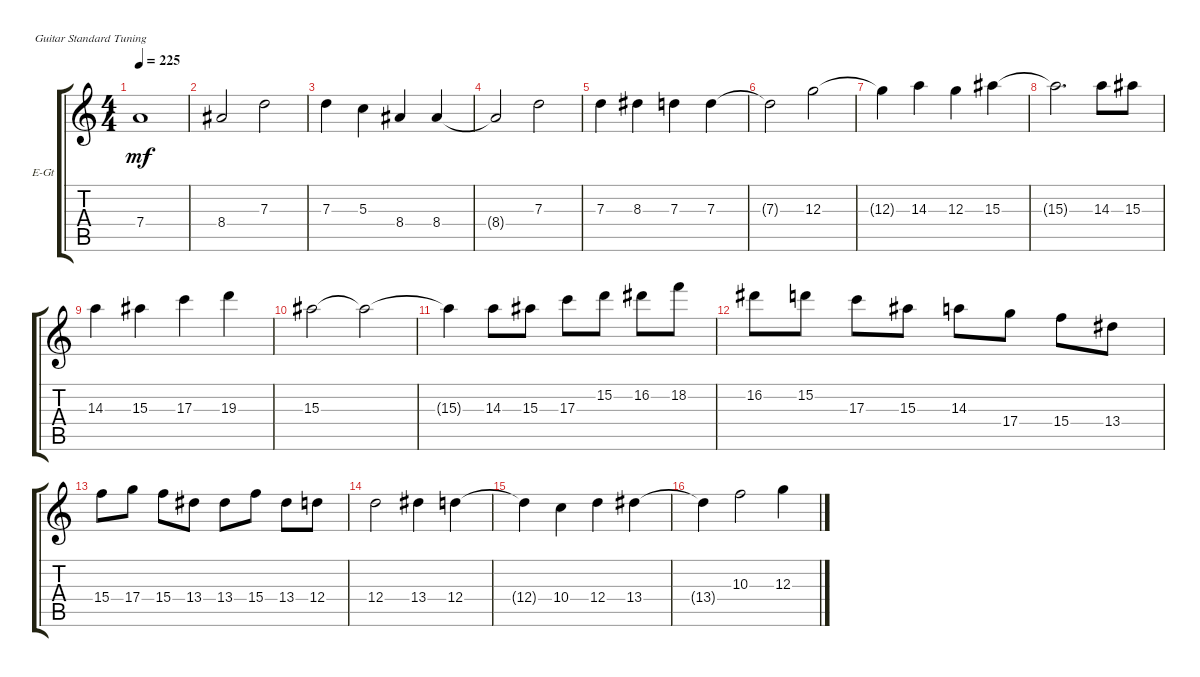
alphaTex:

\defaultSystemsLayout 4
\bracketExtendMode groupsimilarinstruments
\firstSystemTrackNameOrientation horizontal
\otherSystemsTrackNameOrientation horizontal
\track ("Electric Guitar" "E-Gt") {instrument overdrivenguitar}
\staff {score tabs}
\tuning (E4 B3 G3 D3 A2 E2)
\ts (4 4)
\tempo 225
\clef g2
\ks c
7.4.1{dy mf} |
8.4.2 7.3.2 |
7.3.4 5.3.4 8.4.4 8.4.4 |
8.4{t}.2 7.3.2 |
7.3.4 8.3.4 7.3.4 7.3.4 |
7.3{t}.2 12.3.2 |
12.3{t}.4 14.3.4 12.3.4 15.3.4 |
15.3{t}.2{d} 14.3.8 15.3.8 |
14.3.4 15.3.4 17.3.4 19.3.4 |
15.3.2 15.3{t}.2 |
15.3{t}.4 14.3.8 15.3.8 17.3.8 15.2.8 16.2.8 18.2.8 |
16.2.8 15.2.8 17.3.8 15.3.8 14.3.8 17.4.8 15.4.8 13.4.8 |
15.4.8 17.4.8 15.4.8 13.4.8 13.4.8 15.4.8 13.4.8 12.4.8 |
12.4.2 13.4.4 12.4.4 |
12.4{t}.4 10.4.4 12.4.4 13.4.4 |
13.4{t}.4 10.3.2 12.3.4
